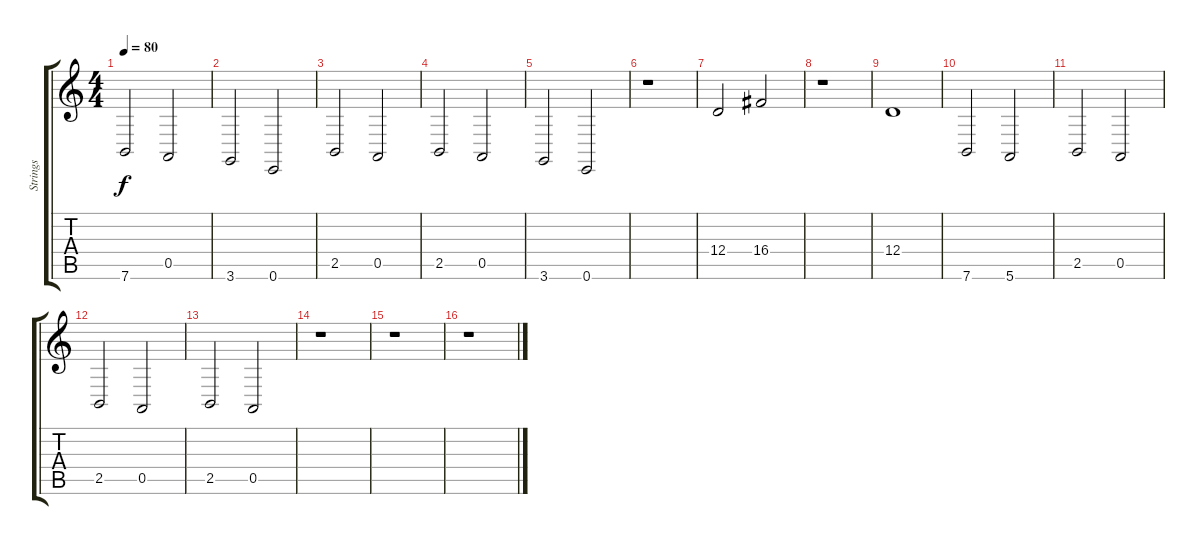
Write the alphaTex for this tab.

\track ("Strings" "Strings") {instrument stringensemble1}
\staff {score tabs}
\tuning (E4 B3 G3 D3 A2 E2) {hide}
\ts (4 4)
\tempo 80
\clef g2
\ks c
7.6.2{dy f} 0.5.2 |
3.6.2 0.6.2 |
2.5.2 0.5.2 |
2.5.2 0.5.2 |
3.6.2 0.6.2 |
r.1 |
12.4.2 16.4.2 |
r.1 |
12.4.1 |
7.6.2 5.6.2 |
2.5.2 0.5.2 |
2.5.2 0.5.2 |
2.5.2 0.5.2 |
r.1 |
r.1 |
r.1
